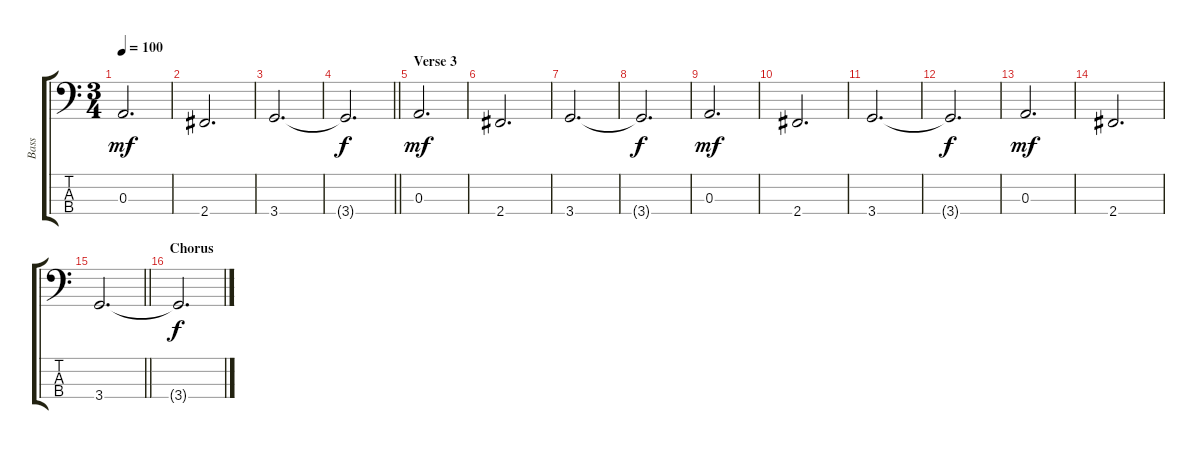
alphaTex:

\track ("Bass" "Bass") {instrument electricbassfinger}
\staff {score tabs}
\tuning (G2 D2 A1 E1) {hide}
\ts (3 4)
\tempo 100
\clef f4
\ks c
0.3.2{d dy mf} |
2.4.2{d} |
3.4.2{d} |
\barLineRight lightlight
3.4{t}.2{d dy f} |
\section ("" "Verse 3")
0.3.2{d dy mf} |
2.4.2{d} |
3.4.2{d} |
3.4{t}.2{d dy f} |
0.3.2{d dy mf} |
2.4.2{d} |
3.4.2{d} |
3.4{t}.2{d dy f} |
0.3.2{d dy mf} |
2.4.2{d} |
\barLineRight lightlight
3.4.2{d} |
\section ("" "Chorus")
3.4{t}.2{d dy f}
